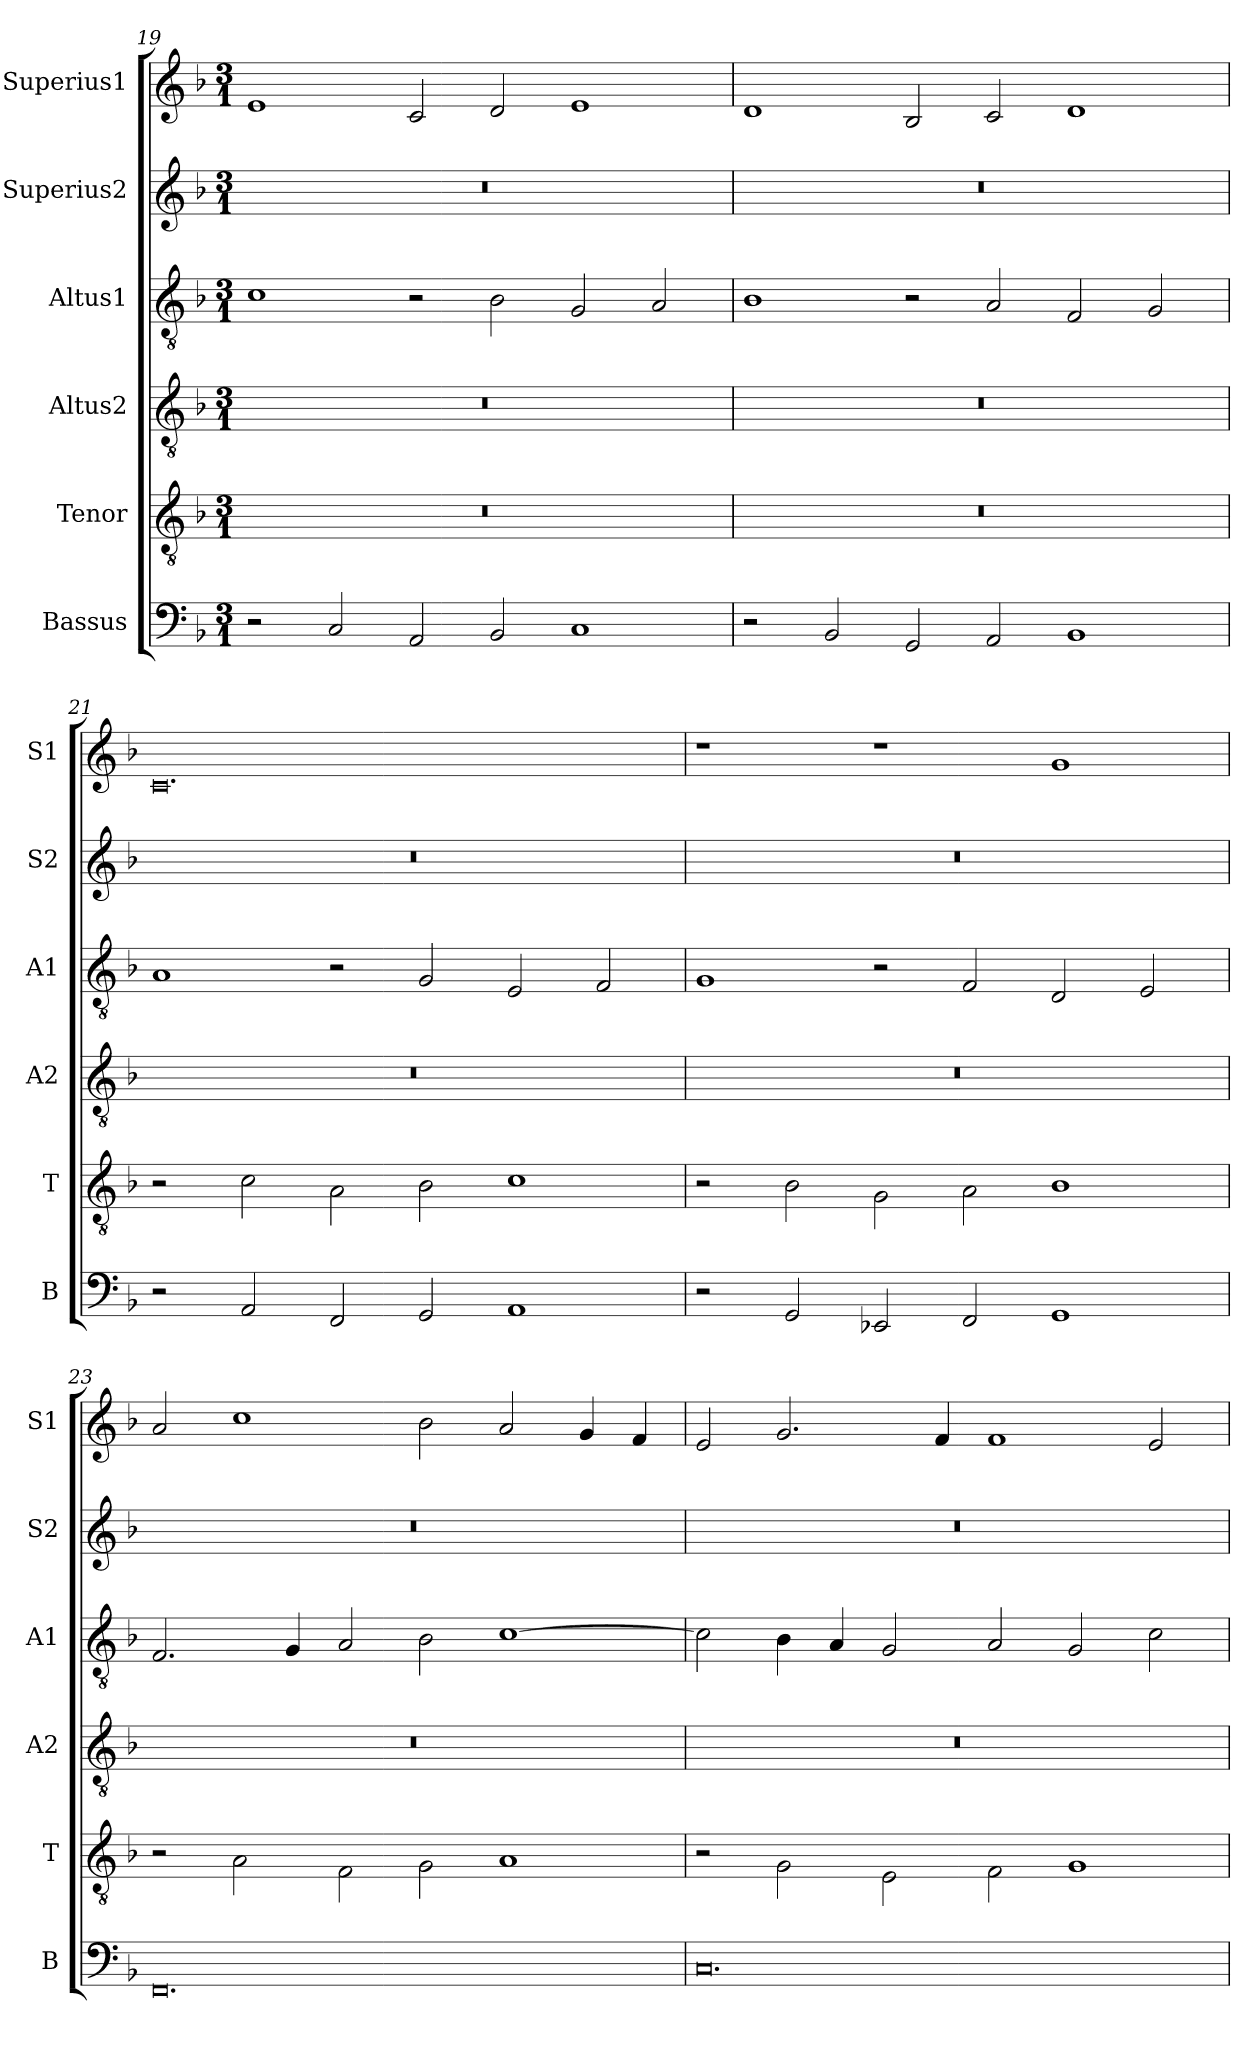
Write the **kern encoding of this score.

**kern	**kern	**kern	**kern	**kern	**kern
*part6	*part5	*part4	*part3	*part2	*part1
*staff6	*staff5	*staff4	*staff3	*staff2	*staff1
*I"Bassus	*I"Tenor	*I"Altus2	*I"Altus1	*I"Superius2	*I"Superius1
*I'B	*I'T	*I'A2	*I'A1	*I'S2	*I'S1
*clefF4	*clefGv2	*clefGv2	*clefGv2	*clefG2	*clefG2
*k[b-]	*k[b-]	*k[b-]	*k[b-]	*k[b-]	*k[b-]
*M3/1	*M3/1	*M3/1	*M3/1	*M3/1	*M3/1
=19	=19	=19	=19	=19	=19
2r	0.r	0.r	1c	0.r	1e
2C/	.	.	.	.	.
2AA/	.	.	2r	.	2c/
2BB-/	.	.	2B-\	.	2d/
1C	.	.	2G/	.	1e
.	.	.	2A/	.	.
=20	=20	=20	=20	=20	=20
2r	0.r	0.r	1B-	0.r	1d
2BB-/	.	.	.	.	.
2GG/	.	.	2r	.	2B-/
2AA/	.	.	2A/	.	2c/
1BB-	.	.	2F/	.	1d
.	.	.	2G/	.	.
=21	=21	=21	=21	=21	=21
2r	2r	0.r	1A	0.r	0.c
2AA/	2c\	.	.	.	.
2FF/	2A\	.	2r	.	.
2GG/	2B-\	.	2G/	.	.
1AA	1c	.	2E/	.	.
.	.	.	2F/	.	.
=22	=22	=22	=22	=22	=22
2r	2r	0.r	1G	0.r	1r
2GG/	2B-\	.	.	.	.
2EE-X/	2G\	.	2r	.	1r
2FF/	2A\	.	2F/	.	.
1GG	1B-	.	2D/	.	1g
.	.	.	2E/	.	.
=23	=23	=23	=23	=23	=23
0.FF	2r	0.r	2.F/	0.r	2a/
.	2A\	.	.	.	1cc
.	.	.	4G/	.	.
.	2F\	.	2A/	.	.
.	2G\	.	2B-\	.	2b-\
.	1A	.	[1c	.	2a/
.	.	.	.	.	4g/
.	.	.	.	.	4f/
=24	=24	=24	=24	=24	=24
0.C	2r	0.r	2c\]	0.r	2e/
.	2G\	.	4B-\	.	2.g/
.	.	.	4A/	.	.
.	2E\	.	2G/	.	.
.	.	.	.	.	4f/
.	2F\	.	2A/	.	1f
.	1G	.	2G/	.	.
.	.	.	2c\	.	2e/
=	=	=	=	=	=
*-	*-	*-	*-	*-	*-
